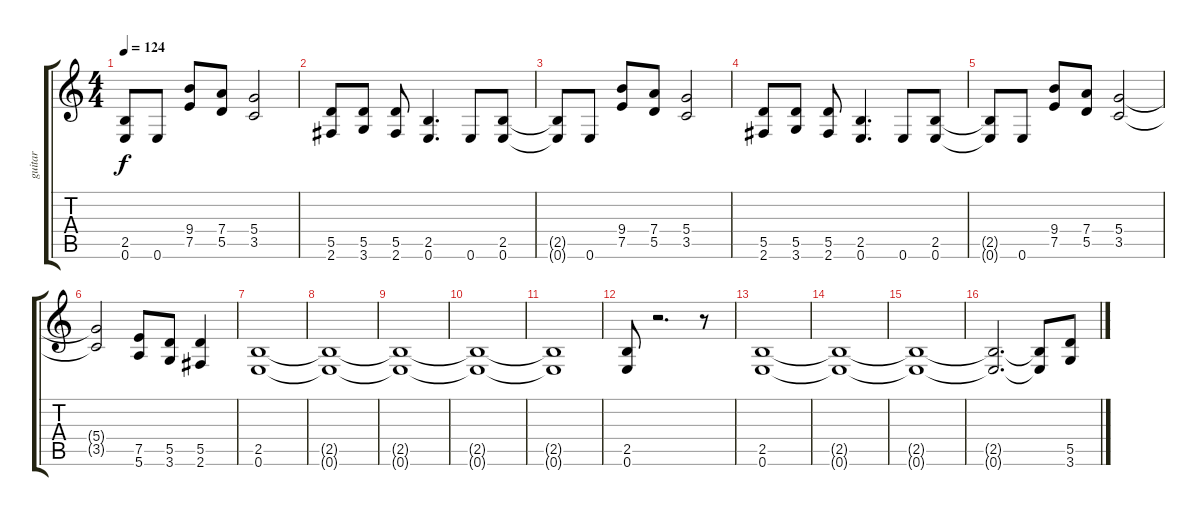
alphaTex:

\track ("guitar" "guitar") {instrument overdrivenguitar}
\staff {score tabs}
\tuning (E4 B3 G3 D3 A2 E2) {hide}
\ts (4 4)
\tempo 124
\clef g2
\ks c
(2.5{t} 0.6{t}).8{dy f} 0.6.8 (9.4 7.5).8 (7.4 5.5).8 (5.4 3.5).2 |
(5.5 2.6).8 (5.5 3.6).8 (5.5 2.6).8 (2.5 0.6).4{d} 0.6.8 (2.5 0.6).8 |
(2.5{t} 0.6{t}).8 0.6.8 (9.4 7.5).8 (7.4 5.5).8 (5.4 3.5).2 |
(5.5 2.6).8 (5.5 3.6).8 (5.5 2.6).8 (2.5 0.6).4{d} 0.6.8 (2.5 0.6).8 |
(2.5{t} 0.6{t}).8 0.6.8 (9.4 7.5).8 (7.4 5.5).8 (5.4 3.5).2 |
(5.4{t} 3.5{t}).2 (7.5 5.6).8 (5.5 3.6).8 (5.5 2.6).4 |
(2.5 0.6).1 |
(2.5{t} 0.6{t}).1 |
(2.5{t} 0.6{t}).1 |
(2.5{t} 0.6{t}).1 |
(2.5{t} 0.6{t}).1 |
(2.5 0.6).8 r.2{d} r.8 |
(2.5 0.6).1 |
(2.5{t} 0.6{t}).1 |
(2.5{t} 0.6{t}).1 |
(2.5{t} 0.6{t}).2{d} (2.5{t} 0.6{t}).8 (5.5 3.6).8
